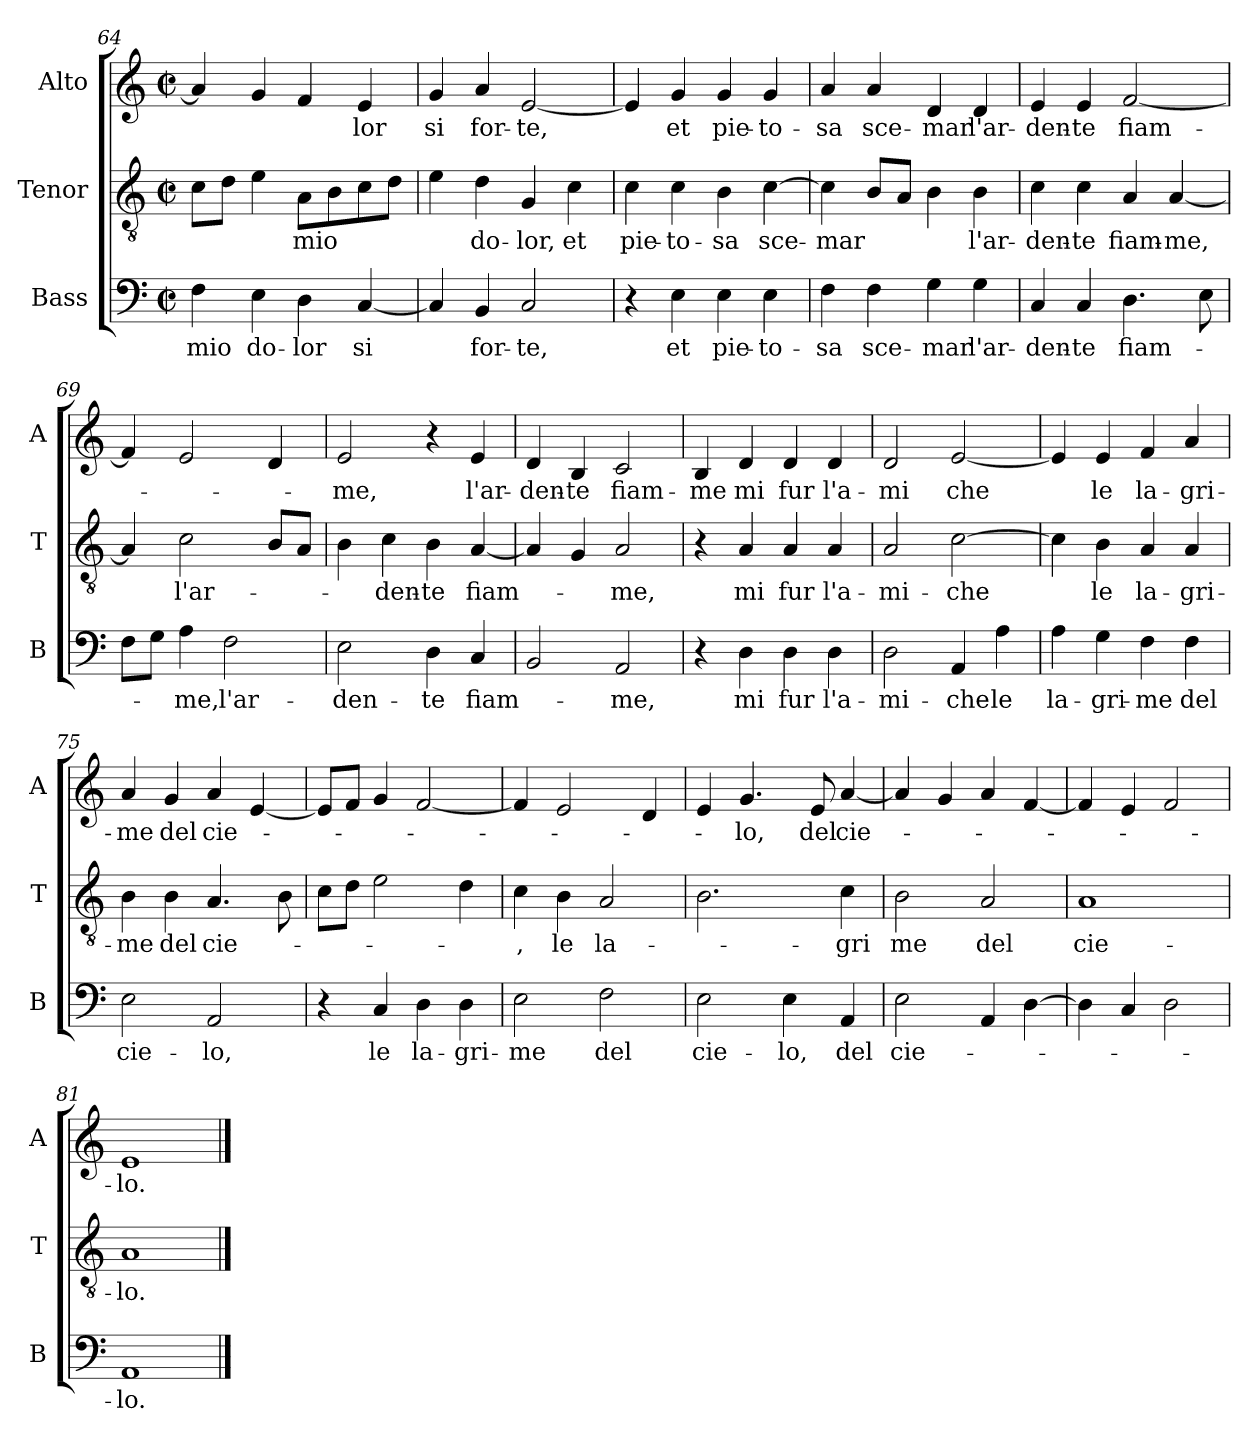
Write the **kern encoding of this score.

**kern	**text	**kern	**text	**kern	**text
*part3	*part3	*part2	*part2	*part1	*part1
*staff3	*staff3	*staff2	*staff2	*staff1	*staff1
*I"Bass	*	*I"Tenor	*	*I"Alto	*
*I'B	*	*I'T	*	*I'A	*
*clefF4	*	*clefGv2	*	*clefG2	*
*k[]	*	*k[]	*	*k[]	*
*C:	*	*C:	*	*C:	*
*M2/2	*	*M2/2	*	*M2/2	*
*met(c|)	*	*met(c|)	*	*met(c|)	*
=64	=64	=64	=64	=64	=64
!	!LO:LY:b	!	!	!	!
4F\	mio	8c\L	.	4a/]	.
.	.	8d\J	.	.	.
!	!LO:LY:b	!	!	!	!
4E\	do-	4e\	.	4g/	.
!	!LO:LY:b	!	!LO:LY:b	!	!
4D\	-lor	8A\L	mio	4f/	.
.	.	8B\	.	.	.
!	!LO:LY:b	!	!	!	!LO:LY:b
[4C/	si	8c\	.	4e/	-lor
.	.	8d\J	.	.	.
=65	=65	=65	=65	=65	=65
!	!	!	!	!	!LO:LY:b
4C/]	.	4e\	.	4g/	si
!	!LO:LY:b	!	!LO:LY:b	!	!LO:LY:b
4BB/	for-	4d\	do-	4a/	for-
!	!LO:LY:b	!	!LO:LY:b	!	!LO:LY:b
2C/	-te,	4G/	-lor,	[2e/	-te,
!	!	!	!LO:LY:b	!	!
.	.	4c\	et	.	.
=66	=66	=66	=66	=66	=66
!	!	!	!LO:LY:b	!	!
4r	.	4c\	pie-	4e/]	.
!	!LO:LY:b	!	!LO:LY:b	!	!LO:LY:b
4E\	et	4c\	-to-	4g/	et
!	!LO:LY:b	!	!LO:LY:b	!	!LO:LY:b
4E\	pie-	4B\	-sa	4g/	pie-
!	!LO:LY:b	!	!LO:LY:b	!	!LO:LY:b
4E\	-to-	[4c\	sce-	4g/	-to-
!!LO:LB:g=z
=67	=67	=67	=67	=67	=67
!	!LO:LY:b	!	!LO:LY:b	!	!LO:LY:b
4F\	-sa	4c\]	-mar	4a/	-sa
!	!LO:LY:b	!	!	!	!LO:LY:b
4F\	sce-	8B/L	.	4a/	sce-
.	.	8A/J	.	.	.
!	!LO:LY:b	!	!	!	!LO:LY:b
4G\	-mar	4B\	.	4d/	-mar
!	!LO:LY:b	!	!LO:LY:b	!	!LO:LY:b
4G\	l'ar-	4B\	l'ar-	4d/	l'ar-
=68	=68	=68	=68	=68	=68
!	!LO:LY:b	!	!LO:LY:b	!	!LO:LY:b
4C/	-den-	4c\	-den-	4e/	-den-
!	!LO:LY:b	!	!LO:LY:b	!	!LO:LY:b
4C/	-te	4c\	-te	4e/	-te
!	!LO:LY:b	!	!LO:LY:b	!	!LO:LY:b
4.D\	fiam-	4A/	fiam-	[2f/	fiam-
!	!	!	!LO:LY:b	!	!
.	.	[4A/	-me,	.	.
8E\	.	.	.	.	.
=69	=69	=69	=69	=69	=69
8F\L	.	4A/]	.	4f/]	.
8G\J	.	.	.	.	.
!	!LO:LY:b	!	!LO:LY:b	!	!
4A\	-me,	2c\	l'ar-	2e/	.
!	!LO:LY:b	!	!	!	!
2F\	l'ar-	.	.	.	.
.	.	8B/L	.	4d/	.
.	.	8A/J	.	.	.
=70	=70	=70	=70	=70	=70
!	!LO:LY:b	!	!	!	!LO:LY:b
2E\	-den-	4B\	.	2e/	-me,
!	!	!	!LO:LY:b	!	!
.	.	4c\	-den-	.	.
!	!LO:LY:b	!	!LO:LY:b	!	!
4D\	-te	4B\	-te	4r	.
!	!LO:LY:b	!	!LO:LY:b	!	!LO:LY:b
4C/	fiam-	[4A/	fiam-	4e/	l'ar-
=71	=71	=71	=71	=71	=71
!	!	!	!	!	!LO:LY:b
2BB/	.	4A/]	.	4d/	-den-
!	!	!	!	!	!LO:LY:b
.	.	4G/	.	4B/	-te
!	!LO:LY:b	!	!LO:LY:b	!	!LO:LY:b
2AA/	-me,	2A/	-me,	2c/	fiam-
!!LO:LB:g=z
=72	=72	=72	=72	=72	=72
!	!	!	!	!	!LO:LY:b
4r	.	4r	.	4B/	-me
!	!LO:LY:b	!	!LO:LY:b	!	!LO:LY:b
4D\	mi	4A/	mi	4d/	mi
!	!LO:LY:b	!	!LO:LY:b	!	!LO:LY:b
4D\	fur	4A/	fur	4d/	fur
!	!LO:LY:b	!	!LO:LY:b	!	!LO:LY:b
4D\	l'a-	4A/	l'a-	4d/	l'a-
=73	=73	=73	=73	=73	=73
!	!LO:LY:b	!	!LO:LY:b	!	!LO:LY:b
2D\	-mi-	2A/	-mi-	2d/	-mi
!	!LO:LY:b	!	!LO:LY:b	!	!LO:LY:b
4AA/	-che	[2c\	-che	[2e/	che
!	!LO:LY:b	!	!	!	!
4A\	le	.	.	.	.
=74	=74	=74	=74	=74	=74
!	!LO:LY:b	!	!	!	!
4A\	la-	4c\]	.	4e/]	.
!	!LO:LY:b	!	!LO:LY:b	!	!LO:LY:b
4G\	-gri-	4B\	le	4e/	le
!	!LO:LY:b	!	!LO:LY:b	!	!LO:LY:b
4F\	-me	4A/	la-	4f/	la-
!	!LO:LY:b	!	!LO:LY:b	!	!LO:LY:b
4F\	del	4A/	-gri-	4a/	-gri-
=75	=75	=75	=75	=75	=75
!	!LO:LY:b	!	!LO:LY:b	!	!LO:LY:b
2E\	cie-	4B\	-me	4a/	-me
!	!	!	!LO:LY:b	!	!LO:LY:b
.	.	4B\	del	4g/	del
!	!LO:LY:b	!	!LO:LY:b	!	!LO:LY:b
2AA/	-lo,	4.A/	cie-	4a/	cie-
.	.	.	.	[4e/	.
.	.	8B\	.	.	.
=76	=76	=76	=76	=76	=76
4r	.	8c\L	.	8e/L]	.
.	.	8d\J	.	8f/J	.
!	!LO:LY:b	!	!	!	!
4C/	le	2e\	.	4g/	.
!	!LO:LY:b	!	!	!	!
4D\	la-	.	.	[2f/	.
!	!LO:LY:b	!	!	!	!
4D\	-gri-	4d\	.	.	.
!!LO:PB:g=z
=77	=77	=77	=77	=77	=77
!	!LO:LY:b	!	!LO:LY:b	!	!
2E\	-me	4c\	-,	4f/]	.
!	!	!	!LO:LY:b	!	!
.	.	4B\	le	2e/	.
!	!LO:LY:b	!	!LO:LY:b	!	!
2F\	del	2A/	la-	.	.
.	.	.	.	4d/	.
=78	=78	=78	=78	=78	=78
!	!LO:LY:b	!	!	!	!
2E\	cie-	2.B\	.	4e/	.
!	!	!	!	!	!LO:LY:b
.	.	.	.	4.g/	-lo,
!	!LO:LY:b	!	!	!	!
4E\	-lo,	.	.	.	.
!	!	!	!	!	!LO:LY:b
.	.	.	.	8e/	del
!	!LO:LY:b	!	!LO:LY:b	!	!LO:LY:b
4AA/	del	4c\	-gri	[4a/	cie-
=79	=79	=79	=79	=79	=79
!	!LO:LY:b	!	!LO:LY:b	!	!
2E\	cie-	2B\	me	4a/]	.
.	.	.	.	4g/	.
!	!	!	!LO:LY:b	!	!
4AA/	.	2A/	del	4a/	.
[4D\	.	.	.	[4f/	.
=80	=80	=80	=80	=80	=80
!	!	!	!LO:LY:b	!	!
4D\]	.	1A	cie-	4f/]	.
4C/	.	.	.	4e/	.
2D\	.	.	.	2f/	.
=81	=81	=81	=81	=81	=81
!	!LO:LY:b	!	!LO:LY:b	!	!LO:LY:b
1AA	-lo.	1A	-lo.	1e	-lo.
==	==	==	==	==	==
*-	*-	*-	*-	*-	*-
